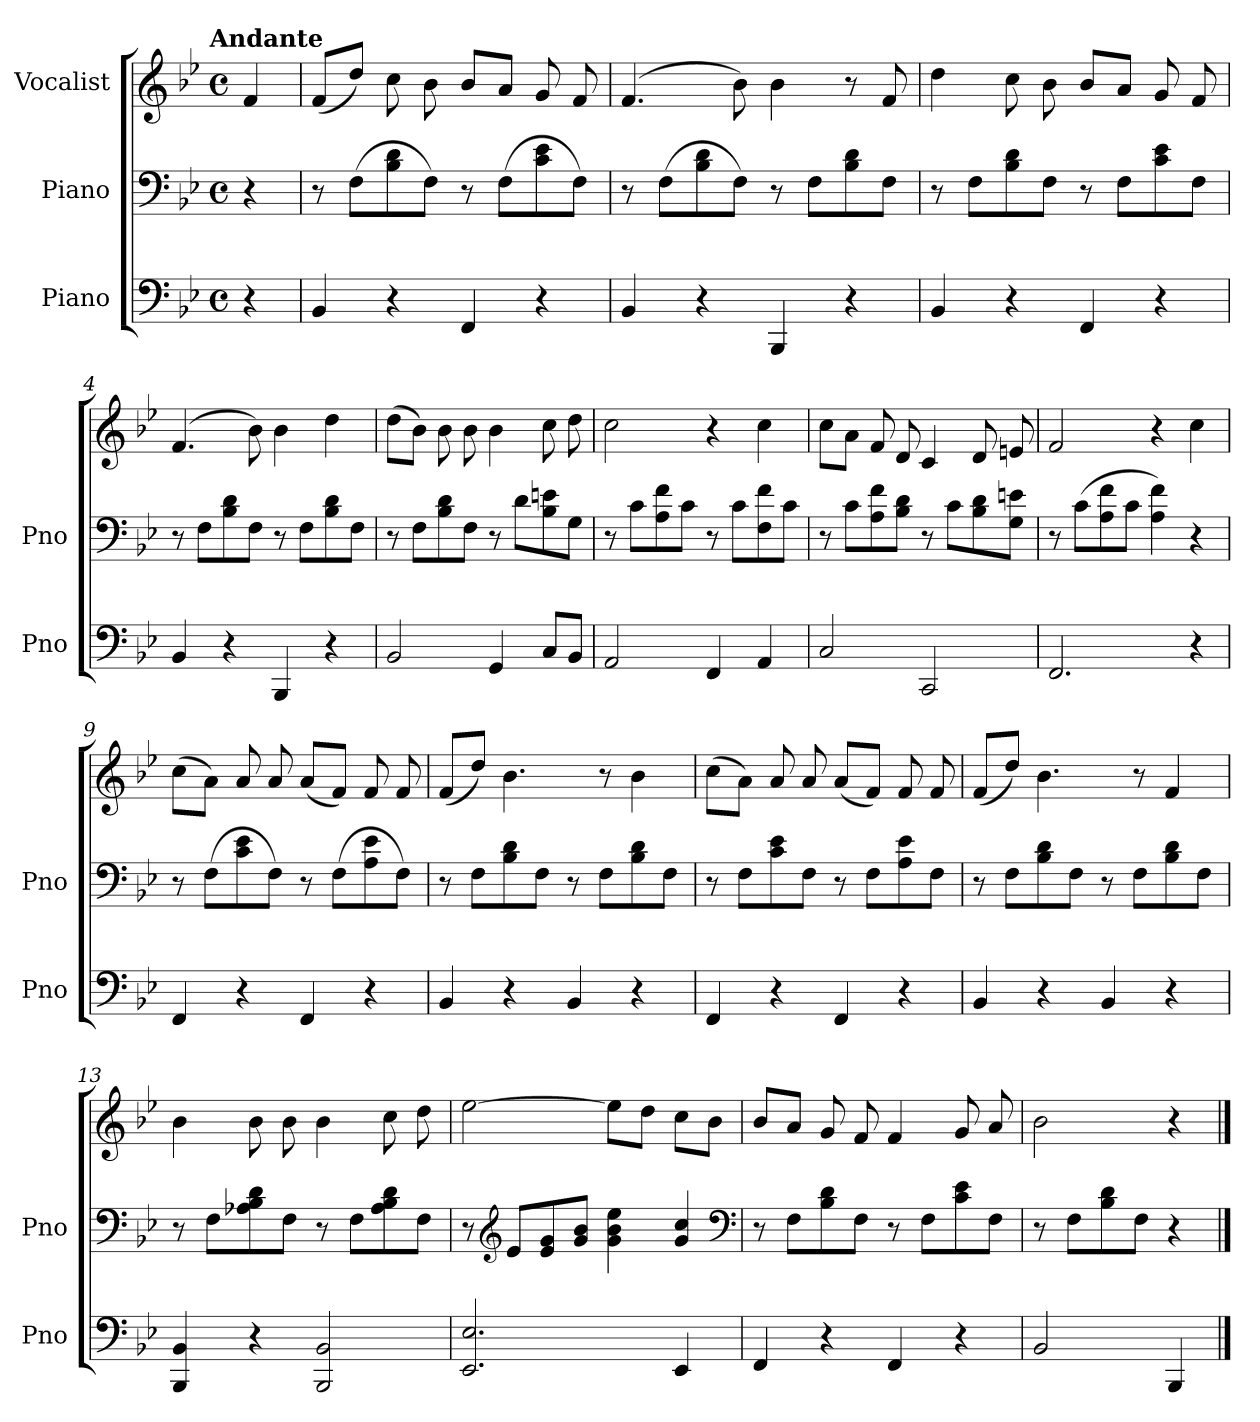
**kern	**kern	**kern
*part3	*part2	*part1
*staff3	*staff2	*staff1
*I"Piano	*I"Piano	*I"Vocalist
*I'Pno	*I'Pno	*
*clefF4	*clefF4	*clefG2
*k[b-e-]	*k[b-e-]	*k[b-e-]
*B-:	*B-:	*B-:
!!LO:TX:omd:t=Andante
*M4/4	*M4/4	*M4/4
*met(c)	*met(c)	*met(c)
*MM84	*MM84	*MM84
=	=	=
4r	4r	4f
=1	=1	=1
4BB-	8r	(8fL
.	(8FL	8ddJ)
4r	8B- 8d	8cc
.	8FJ)	8b-
4FF	8r	8b-L
.	(8FL	8aJ
4r	8c 8e-	8g
.	8FJ)	8f
=2	=2	=2
4BB-	8r	(4.f
.	(8FL	.
4r	8B- 8d	.
.	8FJ)	8b-)
4BBB-	8r	4b-
.	8FL	.
4r	8B- 8d	8r
.	8FJ	8f
=3	=3	=3
4BB-	8r	4dd
.	8FL	.
4r	8B- 8d	8cc
.	8FJ	8b-
4FF	8r	8b-L
.	8FL	8aJ
4r	8c 8e-	8g
.	8FJ	8f
=4	=4	=4
4BB-	8r	(4.f
.	8FL	.
4r	8B- 8d	.
.	8FJ	8b-)
4BBB-	8r	4b-
.	8FL	.
4r	8B- 8d	4dd
.	8FJ	.
=5	=5	=5
2BB-	8r	(8ddL
.	8FL	8b-J)
.	8B- 8d	8b-
.	8FJ	8b-
4GG	8r	4b-
.	8dL	.
8CL	8B- 8en	8cc
8BB-J	8GJ	8dd
=6	=6	=6
2AA	8r	2cc
.	8cL	.
.	8A 8f	.
.	8cJ	.
4FF	8r	4r
.	8cL	.
4AA	8F 8f	4cc
.	8cJ	.
=7	=7	=7
2C	8r	8ccL
.	8cL	8aJ
.	8A 8f	8f
.	8B- 8dJ	8d
2CC	8r	4c
.	8cL	.
.	8B- 8d	8d
.	8G 8enJ	8en
=8	=8	=8
2.FF	8r	2f
.	(8cL	.
.	8A 8f	.
.	8cJ	.
.	4A 4f)	4r
4r	4r	4cc
=9	=9	=9
4FF	8r	(8ccL
.	(8FL	8aJ)
4r	8c 8e-	8a
.	8FJ)	8a
4FF	8r	(8aL
.	(8FL	8fJ)
4r	8A 8e-	8f
.	8FJ)	8f
=10	=10	=10
4BB-	8r	(8fL
.	8FL	8ddJ)
4r	8B- 8d	4.b-
.	8FJ	.
4BB-	8r	.
.	8FL	8r
4r	8B- 8d	4b-
.	8FJ	.
=11	=11	=11
4FF	8r	(8ccL
.	8FL	8aJ)
4r	8c 8e-	8a
.	8FJ	8a
4FF	8r	(8aL
.	8FL	8fJ)
4r	8A 8e-	8f
.	8FJ	8f
=12	=12	=12
4BB-	8r	(8fL
.	8FL	8ddJ)
4r	8B- 8d	4.b-
.	8FJ	.
4BB-	8r	.
.	8FL	8r
4r	8B- 8d	4f
.	8FJ	.
=13	=13	=13
4BBB- 4BB-	8r	4b-
.	8FL	.
4r	8A-X 8B- 8d	8b-
.	8FJ	8b-
2BBB- 2BB-	8r	4b-
.	8FL	.
.	8A- 8B- 8d	8cc
.	8FJ	8dd
=14	=14	=14
2.EE- 2.E-	8r	[2ee-
*	*clefG2	*
.	8e-L	.
.	8e- 8g	.
.	8g 8b-J	.
.	4g 4b- 4ee-	8ee-L]
.	.	8ddJ
4EE-	4g 4cc	8ccL
*	*clefF4	*
.	.	8b-J
=15	=15	=15
4FF	8r	8b-L
.	8FL	8aJ
4r	8B- 8d	8g
.	8FJ	8f
4FF	8r	4f
.	8FL	.
4r	8c 8e-	8g
.	8FJ	8a
=16	=16	=16
2BB-	8r	2b-
.	8FL	.
.	8B- 8d	.
.	8FJ	.
4BBB-	4r	4r
==	==	==
*-	*-	*-
